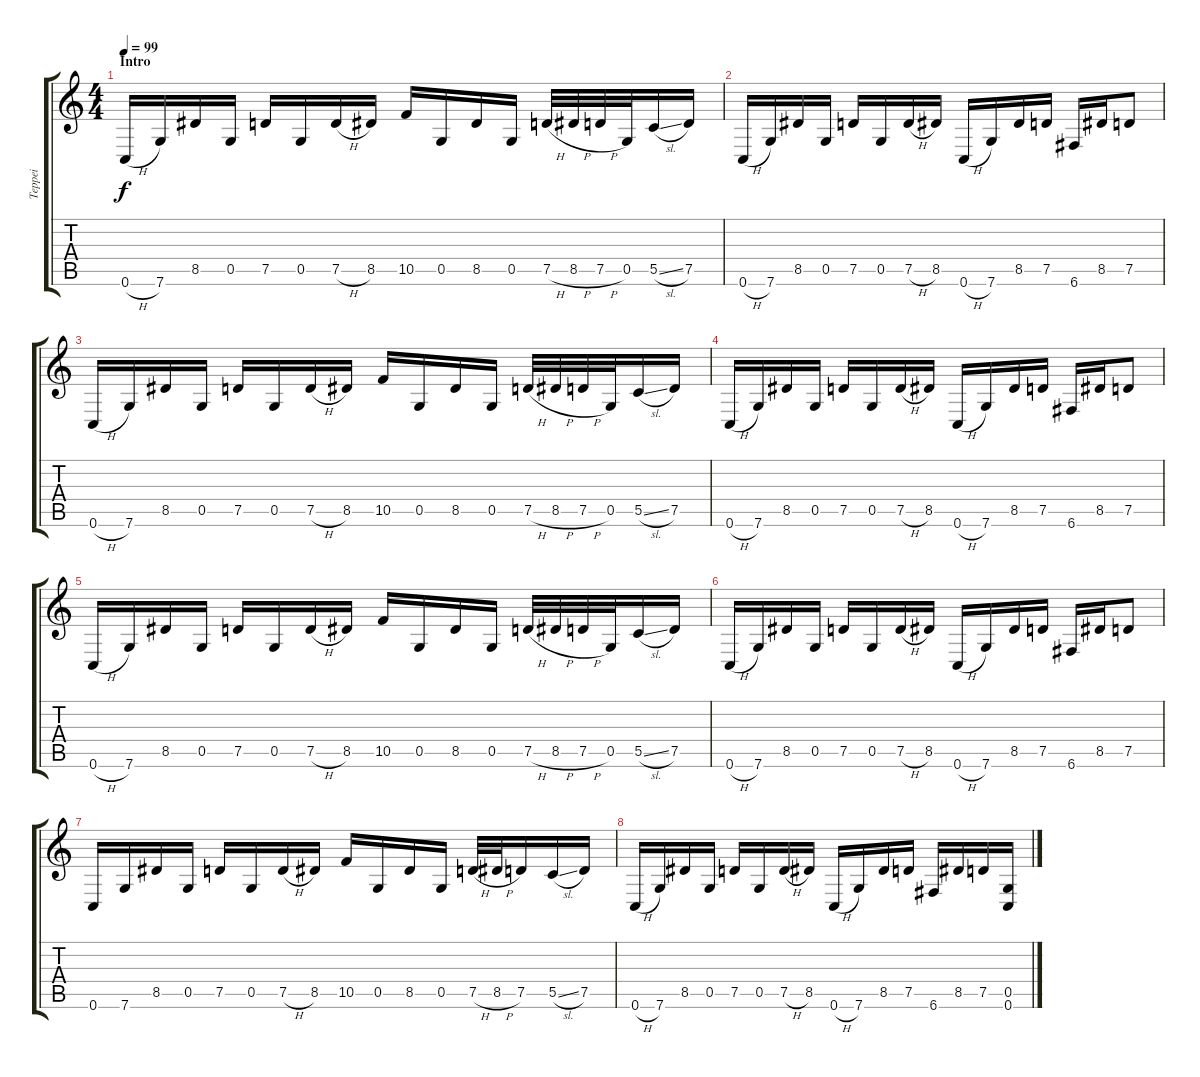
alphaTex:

\track ("Teppei" "Teppei") {instrument overdrivenguitar}
\staff {score tabs}
\tuning (D4 A3 F3 C3 G2 C2) {hide}
\ts (4 4)
\section ("" "Intro")
\tempo 99
\clef g2
\ks c
0.6{h}.16{dy f instrument overdrivenguitar} 7.6.16 8.5.16 0.5.16 7.5.16 0.5.16 7.5{h}.16 8.5.16 10.5.16 0.5.16 8.5.16 0.5.16 7.5{h}.32 8.5{h}.32 7.5{h}.32 0.5.32 5.5{sl}.16 7.5.16 |
0.6{h}.16 7.6.16 8.5.16 0.5.16 7.5.16 0.5.16 7.5{h}.16 8.5.16 0.6{h}.16 7.6.16 8.5.16 7.5.16 6.6.16 8.5.16 7.5.8 |
0.6{h}.16 7.6.16 8.5.16 0.5.16 7.5.16 0.5.16 7.5{h}.16 8.5.16 10.5.16 0.5.16 8.5.16 0.5.16 7.5{h}.32 8.5{h}.32 7.5{h}.32 0.5.32 5.5{sl}.16 7.5.16 |
0.6{h}.16 7.6.16 8.5.16 0.5.16 7.5.16 0.5.16 7.5{h}.16 8.5.16 0.6{h}.16 7.6.16 8.5.16 7.5.16 6.6.16 8.5.16 7.5.8 |
0.6{h}.16 7.6.16 8.5.16 0.5.16 7.5.16 0.5.16 7.5{h}.16 8.5.16 10.5.16 0.5.16 8.5.16 0.5.16 7.5{h}.32 8.5{h}.32 7.5{h}.32 0.5.32 5.5{sl}.16 7.5.16 |
0.6{h}.16 7.6.16 8.5.16 0.5.16 7.5.16 0.5.16 7.5{h}.16 8.5.16 0.6{h}.16 7.6.16 8.5.16 7.5.16 6.6.16 8.5.16 7.5.8 |
0.6.16 7.6.16 8.5.16 0.5.16 7.5.16 0.5.16 7.5{h}.16 8.5.16 10.5.16 0.5.16 8.5.16 0.5.16 7.5{h}.32 8.5{h}.32 7.5.16 5.5{sl}.16 7.5.16 |
0.6{h}.16 7.6.16 8.5.16 0.5.16 7.5.16 0.5.16 7.5{h}.16 8.5.16 0.6{h}.16 7.6.16 8.5.16 7.5.16 6.6.16 8.5.16 7.5.16 (0.5 0.6).16
